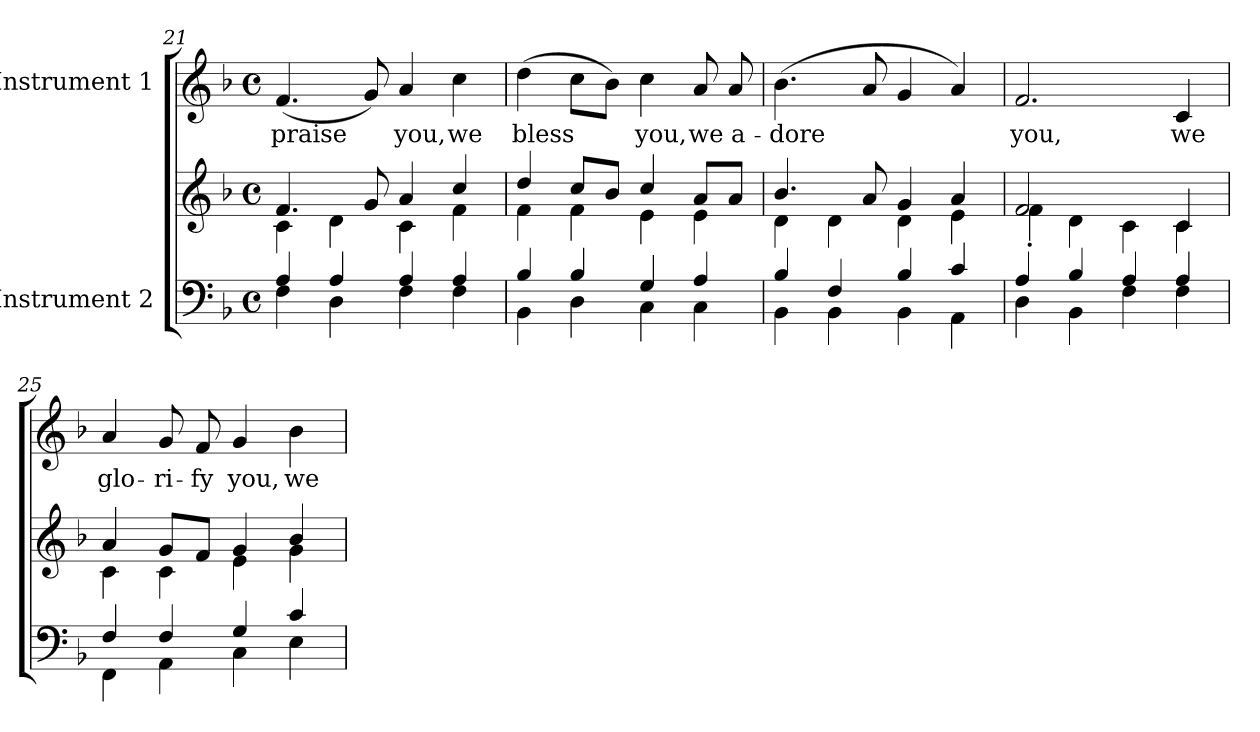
**kern	**kern	**kern	**text
*part2	*part2	*part1	*part1
*staff3	*staff2	*staff1	*staff1
*I"Instrument 2	*	*I"Instrument 1	*
!!LO:LB:g=z
*clefF4	*clefG2	*clefG2	*
*k[b-]	*k[b-]	*k[b-]	*
*F:	*F:	*F:	*
*M4/4	*M4/4	*M4/4	*
*met(c)	*met(c)	*met(c)	*
=21	=21	=21	=21
*^	*^	*	*
!	!	!	!	!	!LO:LY:b
4A/	4F\	4.f/	4c\	(<4.f/	praise
4A/	4D\	.	4d\	.	.
.	.	8g/	.	8g/)	.
!	!	!	!	!	!LO:LY:b:cj
4A/	4F\	4a/	4c\	4a/	you,
!	!	!	!	!	!LO:LY:b:cj
4A/	4F\	4cc/	4f\	4cc\	we
=22	=22	=22	=22	=22	=22
!	!	!	!	!	!LO:LY:b
4B-/	4BB-\	4dd/	4f\	(>4dd\	bless
4B-/	4D\	8cc/L	4f\	8cc\L	.
.	.	8b-/J	.	8b-\J)	.
!	!	!	!	!	!LO:LY:b:cj
4G/	4C\	4cc/	4e\	4cc\	you,
!	!	!	!	!	!LO:LY:b:cj
4A/	4C\	8a/L	4e\	8a/	we
!	!	!	!	!	!LO:LY:b:cj
.	.	8a/J	.	8a/	a-
=23	=23	=23	=23	=23	=23
!	!	!	!	!	!LO:LY:b
4B-/	4BB-\	4.b-/	4d\	(>4.b-\	-dore
4F/	4BB-\	.	4d\	.	.
.	.	8a/	.	8a/	.
4B-/	4BB-\	4g/	4d\	4g/	.
4c/	4AA\	4a/	4e\	4a/)	.
=24	=24	=24	=24	=24	=24
!	!	!	!	!	!LO:LY:b:cj
4A/	4D\	2f/	4f'>\	2.f/	you,
4B-/	4BB-\	.	4d\	.	.
4A/	4F\	4ryy	4c\	.	.
!	!	!	!	!	!LO:LY:b:cj
4A/	4F\	4c/	4c\	4c/	we
!!LO:LB:g=z
=25	=25	=25	=25	=25	=25
!	!	!	!	!	!LO:LY:b:cj
4F/	4FF\	4a/	4c\	4a/	glo-
!	!	!	!	!	!LO:LY:b:cj
4F/	4AA\	8g/L	4c\	8g/	-ri-
!	!	!	!	!	!LO:LY:b:cj
.	.	8f/J	.	8f/	-fy
!	!	!	!	!	!LO:LY:b:cj
4G/	4C\	4g/	4e\	4g/	you,
!	!	!	!	!	!LO:LY:b:cj
4c/	4E\	4b-/	4g\	4b-\	we
*v	*v	*	*	*	*
*	*v	*v	*	*
=	=	=	=
*-	*-	*-	*-
